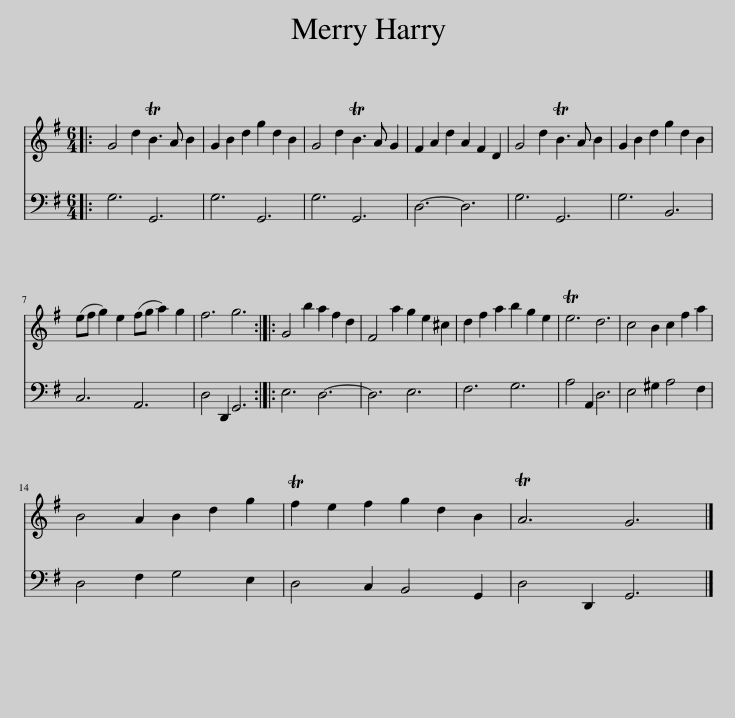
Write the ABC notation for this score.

X:1
%%score 1 2
L:1/8
M:6/4
I:linebreak $
K:G
V:1 treble
V:2 bass
V:1
|: G4 d2 TB3 A B2 | G2 B2 d2 g2 d2 B2 | G4 d2 TB3 A G2 | F2 A2 d2 A2 F2 D2 | G4 d2 TB3 A B2 | %5
 G2 B2 d2 g2 d2 B2 |$ (ef g2) e2 (fg a2) g2 | f6 g6 :: G4 b2 a2 f2 d2 | F4 a2 g2 e2 ^c2 | %10
 d2 f2 a2 b2 g2 e2 | Te6 d6 | c4 B2 c2 f2 a2 |$ B4 A2 B2 d2 g2 | Tf2 e2 f2 g2 d2 B2 | %15
 TA6 G6 |] %16
V:2
|: G,6 G,,6 | G,6 G,,6 | G,6 G,,6 | D,6- D,6 | G,6 G,,6 | %5
 G,6 B,,6 |$ C,6 A,,6 | D,4 D,,2 G,,6 :: E,6 D,6- | D,6 E,6 | %10
 F,6 G,6 | A,4 A,,2 D,6 | E,4 ^G,2 A,4 F,2 |$ D,4 F,2 G,4 E,2 | D,4 C,2 B,,4 G,,2 | %15
 D,4 D,,2 G,,6 |] %16
